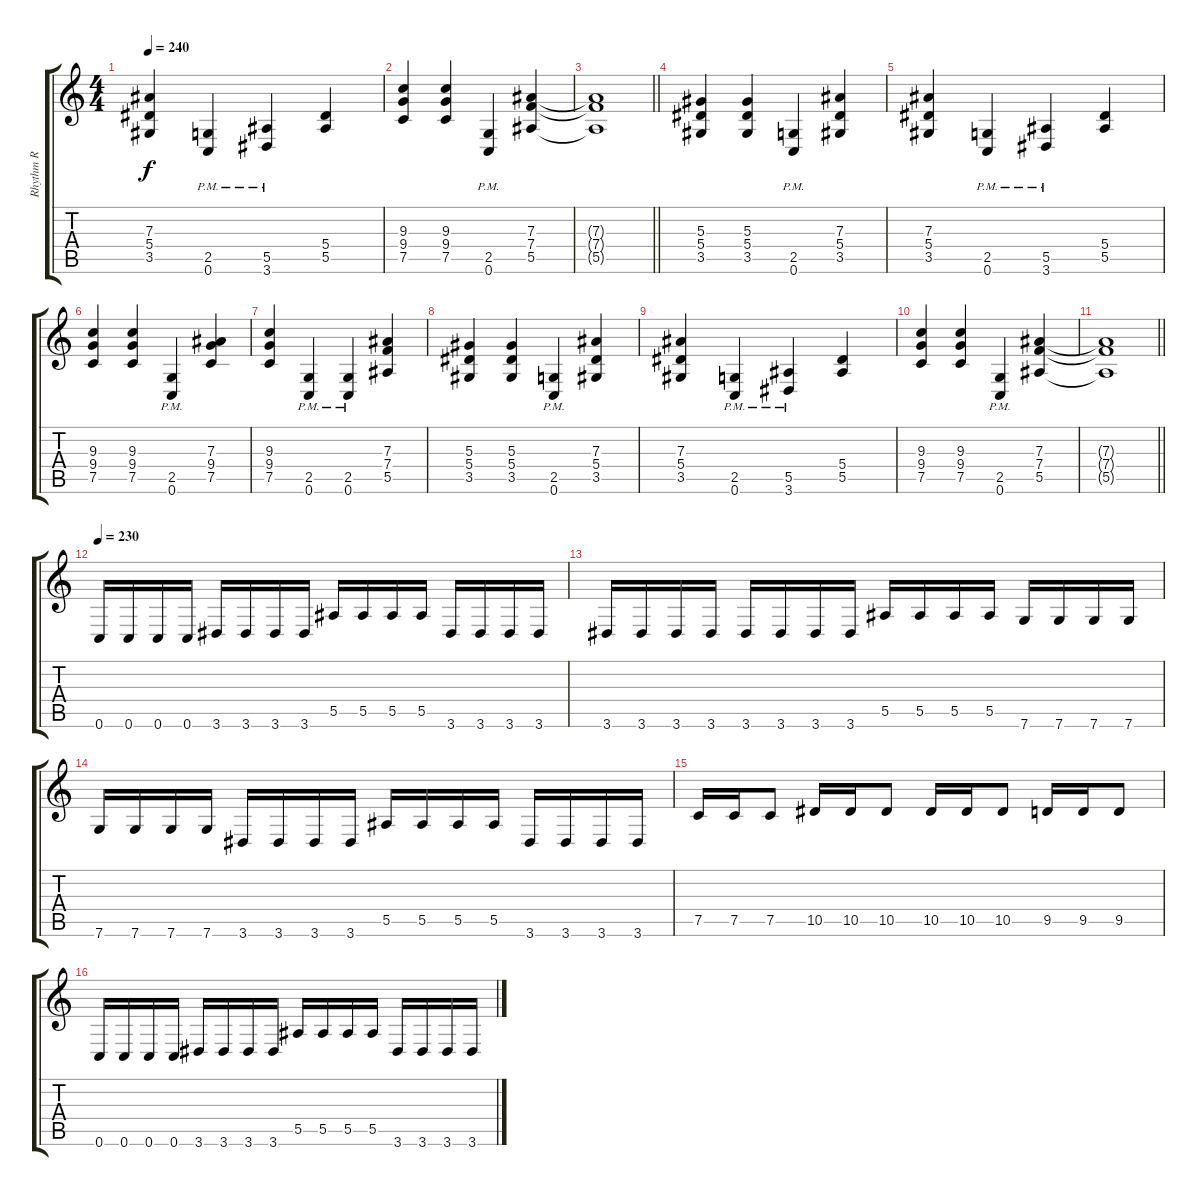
\track ("Rhythm R" "Rhythm R") {instrument distortionguitar}
\staff {score tabs}
\tuning (C4 G3 Eb3 Bb2 F2 C2) {hide}
\ts (4 4)
\tempo 240
\clef g2
\ks c
(7.3 5.4 3.5).4{dy f} (2.5{pm} 0.6{pm}).4 (5.5{pm} 3.6{pm}).4 (5.4 5.5).4 |
(9.3 9.4 7.5).4 (9.3 9.4 7.5).4 (2.5{pm} 0.6{pm}).4 (7.3 7.4 5.5).4 |
\barLineRight lightlight
(7.3{t} 7.4{t} 5.5{t}).1 |
\section ("" "")
(5.3 5.4 3.5).4 (5.3 5.4 3.5).4 (2.5{pm} 0.6{pm}).4 (7.3 5.4 3.5).4 |
(7.3 5.4 3.5).4 (2.5{pm} 0.6{pm}).4 (5.5{pm} 3.6{pm}).4 (5.4 5.5).4 |
(9.3 9.4 7.5).4 (9.3 9.4 7.5).4 (2.5{pm} 0.6{pm}).4 (7.3 9.4 7.5).4 |
(9.3 9.4 7.5).4 (2.5{pm} 0.6{pm}).4 (2.5{pm} 0.6{pm}).4 (7.3 7.4 5.5).4 |
(5.3 5.4 3.5).4 (5.3 5.4 3.5).4 (2.5{pm} 0.6{pm}).4 (7.3 5.4 3.5).4 |
(7.3 5.4 3.5).4 (2.5{pm} 0.6{pm}).4 (5.5{pm} 3.6{pm}).4 (5.4 5.5).4 |
(9.3 9.4 7.5).4 (9.3 9.4 7.5).4 (2.5{pm} 0.6{pm}).4 (7.3 7.4 5.5).4 |
\barLineRight lightlight
(7.3{t} 7.4{t} 5.5{t}).1 |
\section ("" "")
\tempo 230
0.6.16 0.6.16 0.6.16 0.6.16 3.6.16 3.6.16 3.6.16 3.6.16 5.5.16 5.5.16 5.5.16 5.5.16 3.6.16 3.6.16 3.6.16 3.6.16 |
3.6.16 3.6.16 3.6.16 3.6.16 3.6.16 3.6.16 3.6.16 3.6.16 5.5.16 5.5.16 5.5.16 5.5.16 7.6.16 7.6.16 7.6.16 7.6.16 |
7.6.16 7.6.16 7.6.16 7.6.16 3.6.16 3.6.16 3.6.16 3.6.16 5.5.16 5.5.16 5.5.16 5.5.16 3.6.16 3.6.16 3.6.16 3.6.16 |
7.5.16 7.5.16 7.5.8 10.5.16 10.5.16 10.5.8 10.5.16 10.5.16 10.5.8 9.5.16 9.5.16 9.5.8 |
0.6.16 0.6.16 0.6.16 0.6.16 3.6.16 3.6.16 3.6.16 3.6.16 5.5.16 5.5.16 5.5.16 5.5.16 3.6.16 3.6.16 3.6.16 3.6.16
